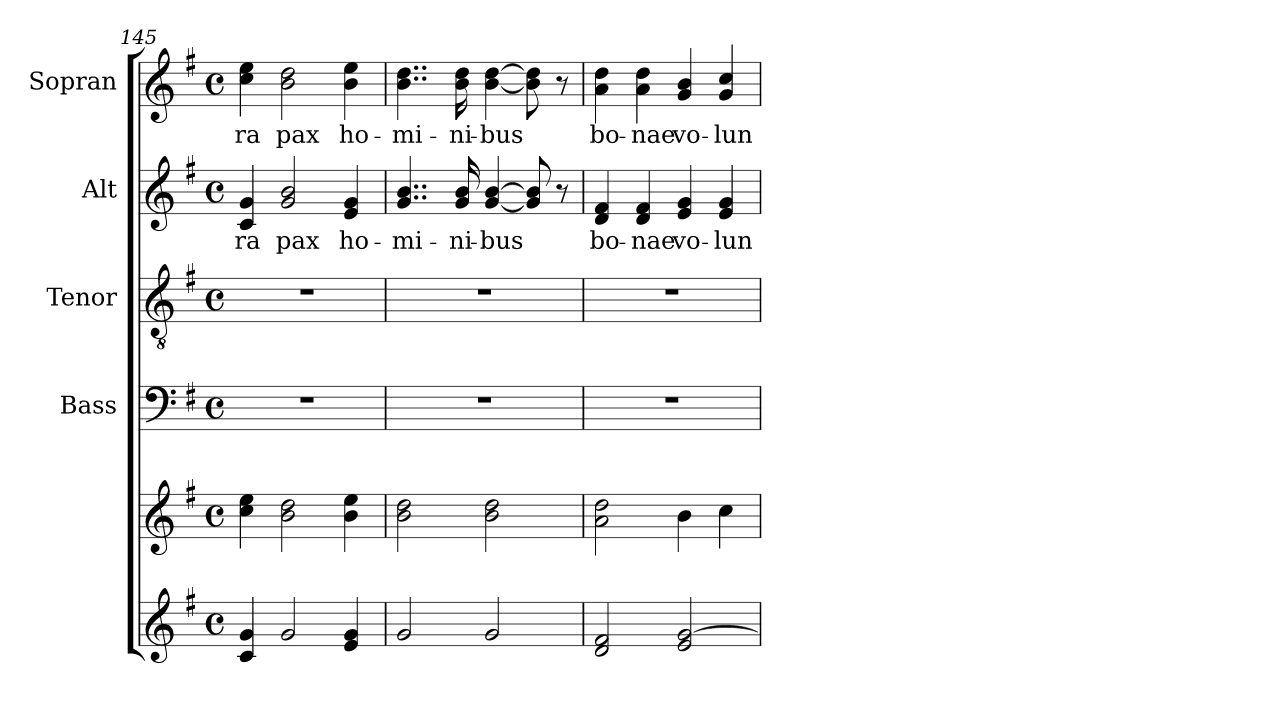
**kern	**kern	**kern	**kern	**kern	**text	**kern	**text
*part5	*part5	*part4	*part3	*part2	*part2	*part1	*part1
*staff6	*staff5	*staff4	*staff3	*staff2	*staff2	*staff1	*staff1
*	*	*I"Bass	*I"Tenor	*I"Alt	*	*I"Sopran	*
*	*	*I'B.	*I'T.	*I'A.	*	*I'S.	*
*clefG2	*clefG2	*clefF4	*clefGv2	*clefG2	*	*clefG2	*
*k[f#]	*k[f#]	*k[f#]	*k[f#]	*k[f#]	*	*k[f#]	*
*G:	*G:	*G:	*G:	*G:	*	*G:	*
*M4/4	*M4/4	*M4/4	*M4/4	*M4/4	*	*M4/4	*
*met(c)	*met(c)	*met(c)	*met(c)	*met(c)	*	*met(c)	*
=145	=145	=145	=145	=145	=145	=145	=145
!	!	!	!	!	!LO:LY:b	!	!LO:LY:b
4c/ 4g/	4cc\ 4ee\	1r	1r	4c/ 4g/	-ra	4cc\ 4ee\	-ra
!	!	!	!	!	!LO:LY:b	!	!LO:LY:b
2g/	2b\ 2dd\	.	.	2g/ 2b/	pax	2b\ 2dd\	pax
!	!	!	!	!	!LO:LY:b	!	!LO:LY:b
4e/ 4g/	4b\ 4ee\	.	.	4e/ 4g/	ho-	4b\ 4ee\	ho-
=146	=146	=146	=146	=146	=146	=146	=146
!	!	!	!	!	!LO:LY:b	!	!LO:LY:b
2g/	2b\ 2dd\	1r	1r	4..g/ 4..b/	-mi-	4..b\ 4..dd\	-mi-
!	!	!	!	!	!LO:LY:b	!	!LO:LY:b
.	.	.	.	16g/ 16b/	-ni-	16b\ 16dd\	-ni-
!	!	!	!	!	!LO:LY:b	!	!LO:LY:b
2g/	2b\ 2dd\	.	.	[4g/ [4b/	-bus	[4b\ [4dd\	-bus
.	.	.	.	8g/] 8b/]	.	8b\] 8dd\]	.
.	.	.	.	8r	.	8r	.
=147	=147	=147	=147	=147	=147	=147	=147
!	!	!	!	!	!LO:LY:b	!	!LO:LY:b
2d/ 2f#/	2a\ 2dd\	1r	1r	4d/ 4f#/	bo-	4a\ 4dd\	bo-
!	!	!	!	!	!LO:LY:b	!	!LO:LY:b
.	.	.	.	4d/ 4f#/	-nae	4a\ 4dd\	-nae
!	!	!	!	!	!LO:LY:b	!	!LO:LY:b
2e/ [>2g/	4b\	.	.	4e/ 4g/	vo-	4g/ 4b/	vo-
!	!	!	!	!	!LO:LY:b	!	!LO:LY:b
.	4cc\	.	.	4e/ 4g/	-lun-	4g/ 4cc/	-lun-
=	=	=	=	=	=	=	=
*-	*-	*-	*-	*-	*-	*-	*-
